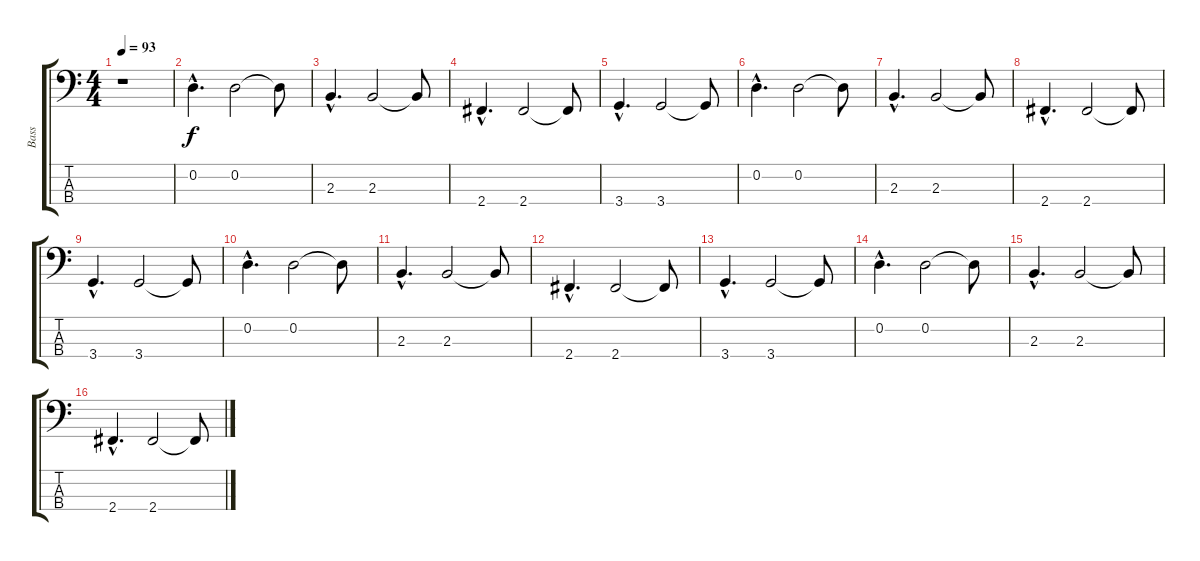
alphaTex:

\track ("Bass" "Bass") {instrument electricbassfinger}
\staff {score tabs}
\tuning (G2 D2 A1 E1) {hide}
\ts (4 4)
\tempo 93
\clef f4
\ks c
r.1{dy f instrument electricbassfinger} |
0.2{hac}.4{d} 0.2.2 0.2{t}.8 |
2.3{hac}.4{d} 2.3.2 2.3{t}.8 |
2.4{hac}.4{d} 2.4.2 2.4{t}.8 |
3.4{hac}.4{d} 3.4.2 3.4{t}.8 |
0.2{hac}.4{d} 0.2.2 0.2{t}.8 |
2.3{hac}.4{d} 2.3.2 2.3{t}.8 |
2.4{hac}.4{d} 2.4.2 2.4{t}.8 |
3.4{hac}.4{d} 3.4.2 3.4{t}.8 |
0.2{hac}.4{d} 0.2.2 0.2{t}.8 |
2.3{hac}.4{d} 2.3.2 2.3{t}.8 |
2.4{hac}.4{d} 2.4.2 2.4{t}.8 |
3.4{hac}.4{d} 3.4.2 3.4{t}.8 |
0.2{hac}.4{d} 0.2.2 0.2{t}.8 |
2.3{hac}.4{d} 2.3.2 2.3{t}.8 |
2.4{hac}.4{d} 2.4.2 2.4{t}.8
